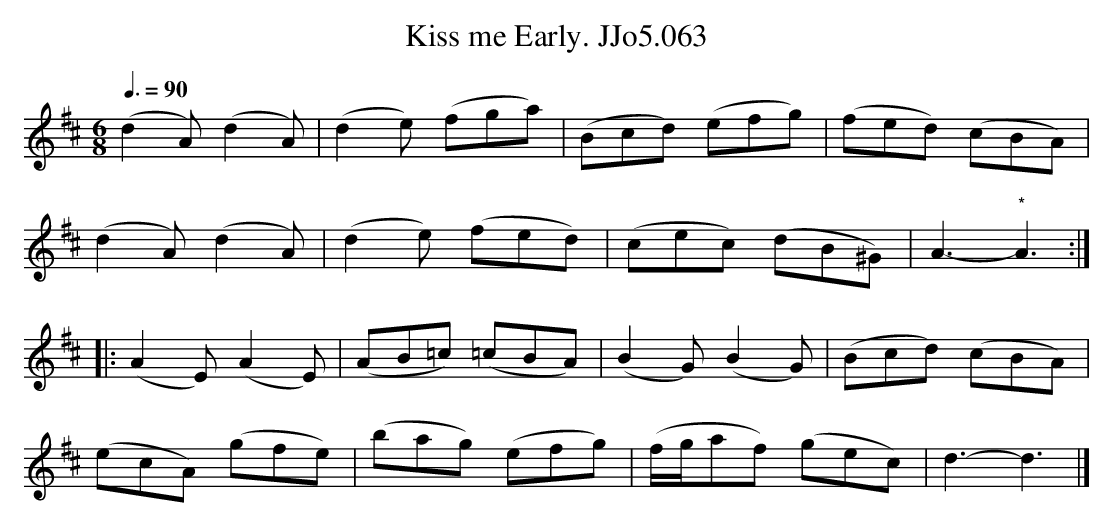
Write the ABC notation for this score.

X:1
T:Kiss me Early. JJo5.063
M:6/8
L:1/8
Q:3/8=90
K:D
(d2A) (d2A) | (d2e) (fga) | (Bcd) (efg) | (fed) (cBA) |
(d2A) (d2A) | (d2e) (fed) | (cec) (dB^G) | A3- "*"A3 :|
|: (A2E) (A2E) | (AB=c) (=cBA) | (B2G) (B2G) | (Bcd) (cBA) |
(ecA) (gfe) | (bag) (efg) | (f/g/af) (gec) | d3- d3 |]
